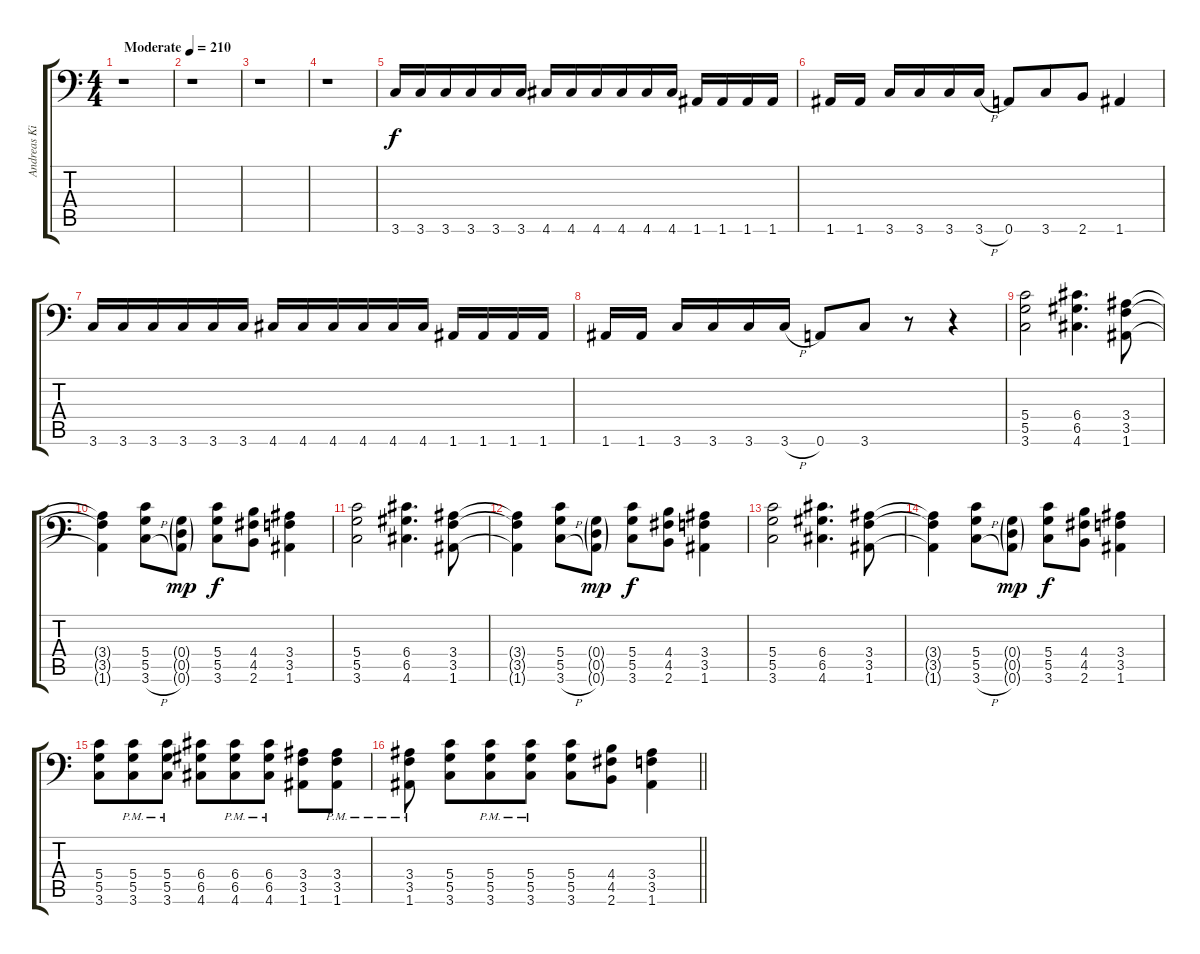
\track ("Andreas Kisser" "Andreas Ki") {instrument distortionguitar}
\staff {score tabs}
\tuning (A3 E3 C3 G2 D2 A1) {hide}
\ts (4 4)
\tempo (210 "Moderate")
\clef f4
\ks c
r.1{dy f instrument distortionguitar} |
r.1 |
r.1 |
r.1 |
3.6.16 3.6.16 3.6.16 3.6.16{beam merge} 3.6.16 3.6.16{beam split} 4.6.16 4.6.16{beam merge} 4.6.16 4.6.16 4.6.16 4.6.16{beam split} 1.6.16 1.6.16 1.6.16 1.6.16 |
1.6.16 1.6.16{beam split} 3.6.16 3.6.16{beam merge} 3.6.16 3.6{h}.16{beam split} 0.6.8{beam merge} 3.6.8 2.6.8 1.6.4 |
3.6.16 3.6.16 3.6.16 3.6.16{beam merge} 3.6.16 3.6.16{beam split} 4.6.16 4.6.16{beam merge} 4.6.16 4.6.16 4.6.16 4.6.16{beam split} 1.6.16 1.6.16 1.6.16 1.6.16 |
1.6.16 1.6.16{beam split} 3.6.16 3.6.16{beam merge} 3.6.16 3.6{h}.16{beam split} 0.6.8{beam merge} 3.6.8 r.8 r.4 |
(5.4 5.5 3.6).2 (6.4 6.5 4.6).4{d} (3.4 3.5 1.6).8 |
(3.4{t} 3.5{t} 1.6{t}).4 (5.4 5.5 3.6{h}).8 (0.4{g} 0.5{g} 0.6{g}).8{dy mp} (5.4 5.5 3.6).8{dy f} (4.4 4.5 2.6).8 (3.4 3.5 1.6).4 |
(5.4 5.5 3.6).2 (6.4 6.5 4.6).4{d} (3.4 3.5 1.6).8 |
(3.4{t} 3.5{t} 1.6{t}).4 (5.4 5.5 3.6{h}).8 (0.4{g} 0.5{g} 0.6{g}).8{dy mp} (5.4 5.5 3.6).8{dy f} (4.4 4.5 2.6).8 (3.4 3.5 1.6).4 |
(5.4 5.5 3.6).2 (6.4 6.5 4.6).4{d} (3.4 3.5 1.6).8 |
(3.4{t} 3.5{t} 1.6{t}).4 (5.4 5.5 3.6{h}).8 (0.4{g} 0.5{g} 0.6{g}).8{dy mp} (5.4 5.5 3.6).8{dy f} (4.4 4.5 2.6).8 (3.4 3.5 1.6).4 |
(5.4 5.5 3.6).8 (5.4{pm} 5.5{pm} 3.6{pm}).8{beam merge} (5.4{pm} 5.5{pm} 3.6{pm}).8{beam split} (6.4 6.5 4.6).8{beam merge} (6.4{pm} 6.5{pm} 4.6{pm}).8 (6.4{pm} 6.5{pm} 4.6{pm}).8{beam split} (3.4 3.5 1.6).8 (3.4{pm} 3.5{pm} 1.6{pm}).8 |
\barLineRight lightlight
(3.4{pm} 3.5{pm} 1.6{pm}).8{beam split} (5.4 5.5 3.6).8{beam merge} (5.4{pm} 5.5{pm} 3.6{pm}).8 (5.4{pm} 5.5{pm} 3.6{pm}).8 (5.4 5.5 3.6).8 (4.4 4.5 2.6).8 (3.4 3.5 1.6).4
